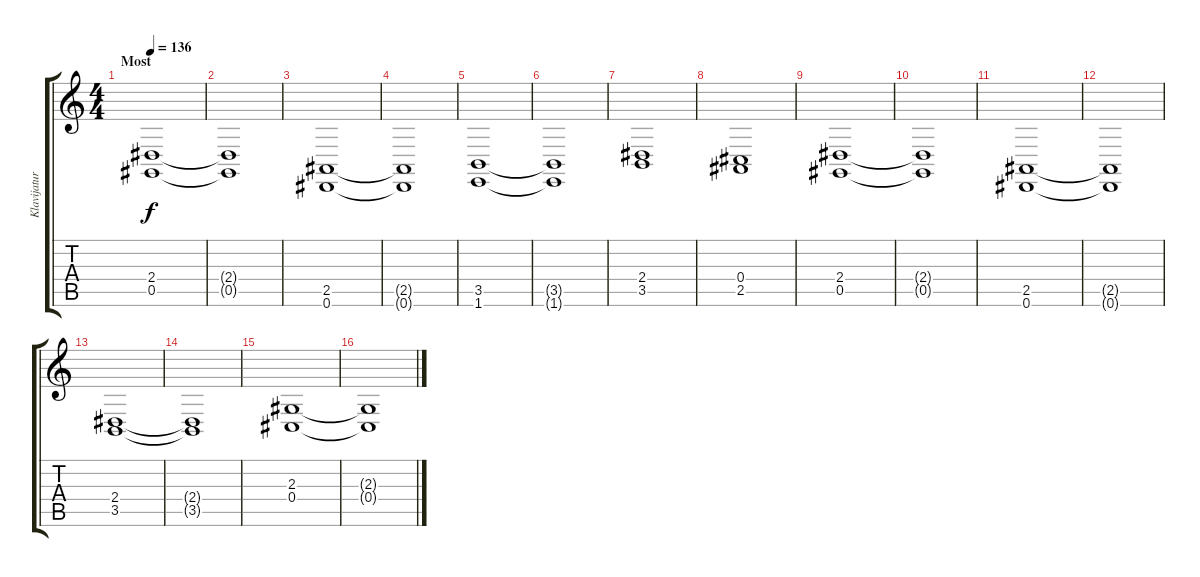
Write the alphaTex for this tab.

\track ("Klavijature" "Klavijatur") {instrument stringensemble1}
\staff {score tabs}
\tuning (Eb4 Bb3 Gb3 Db3 Ab2 Eb2) {hide}
\ts (4 4)
\section ("" "Most")
\tempo 136
\clef g2
\ks c
(2.4 0.5).1{dy f} |
(2.4{t} 0.5{t}).1 |
(2.5 0.6).1 |
(2.5{t} 0.6{t}).1 |
(3.5 1.6).1 |
(3.5{t} 1.6{t}).1 |
(2.4 3.5).1 |
(0.4 2.5).1 |
(2.4 0.5).1 |
(2.4{t} 0.5{t}).1 |
(2.5 0.6).1 |
(2.5{t} 0.6{t}).1 |
(2.4 3.5).1 |
(2.4{t} 3.5{t}).1 |
(2.3 0.4).1 |
(2.3{t} 0.4{t}).1
